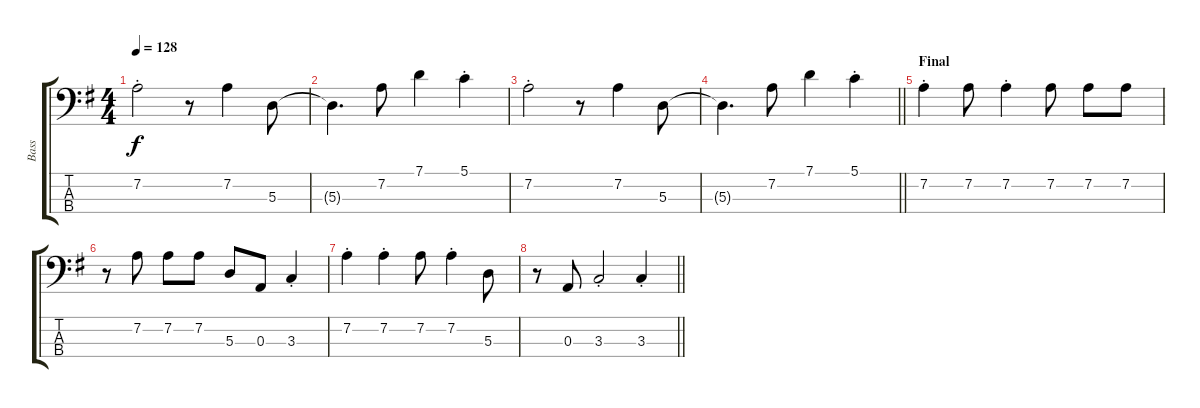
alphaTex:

\track ("Bass" "Bass") {instrument electricbassfinger}
\staff {score tabs}
\tuning (G2 D2 A1 E1) {hide}
\ts (4 4)
\tempo 128
\clef f4
\ks g
7.2{st}.2{dy f} r.8 7.2.4 5.3.8 |
5.3{t}.4{d} 7.2.8 7.1.4 5.1{st}.4 |
7.2{st}.2 r.8 7.2.4 5.3.8 |
\barLineRight lightlight
5.3{t}.4{d} 7.2.8 7.1.4 5.1{st}.4 |
\section ("" "Final")
7.2{st}.4 7.2.8 7.2{st}.4 7.2.8 7.2.8 7.2.8 |
r.8 7.2.8 7.2.8 7.2.8 5.3.8 0.3.8 3.3{st}.4 |
7.2{st}.4 7.2{st}.4 7.2.8 7.2{st}.4 5.3.8 |
\barLineRight lightlight
r.8 0.3.8 3.3{st}.2 3.3{st}.4
